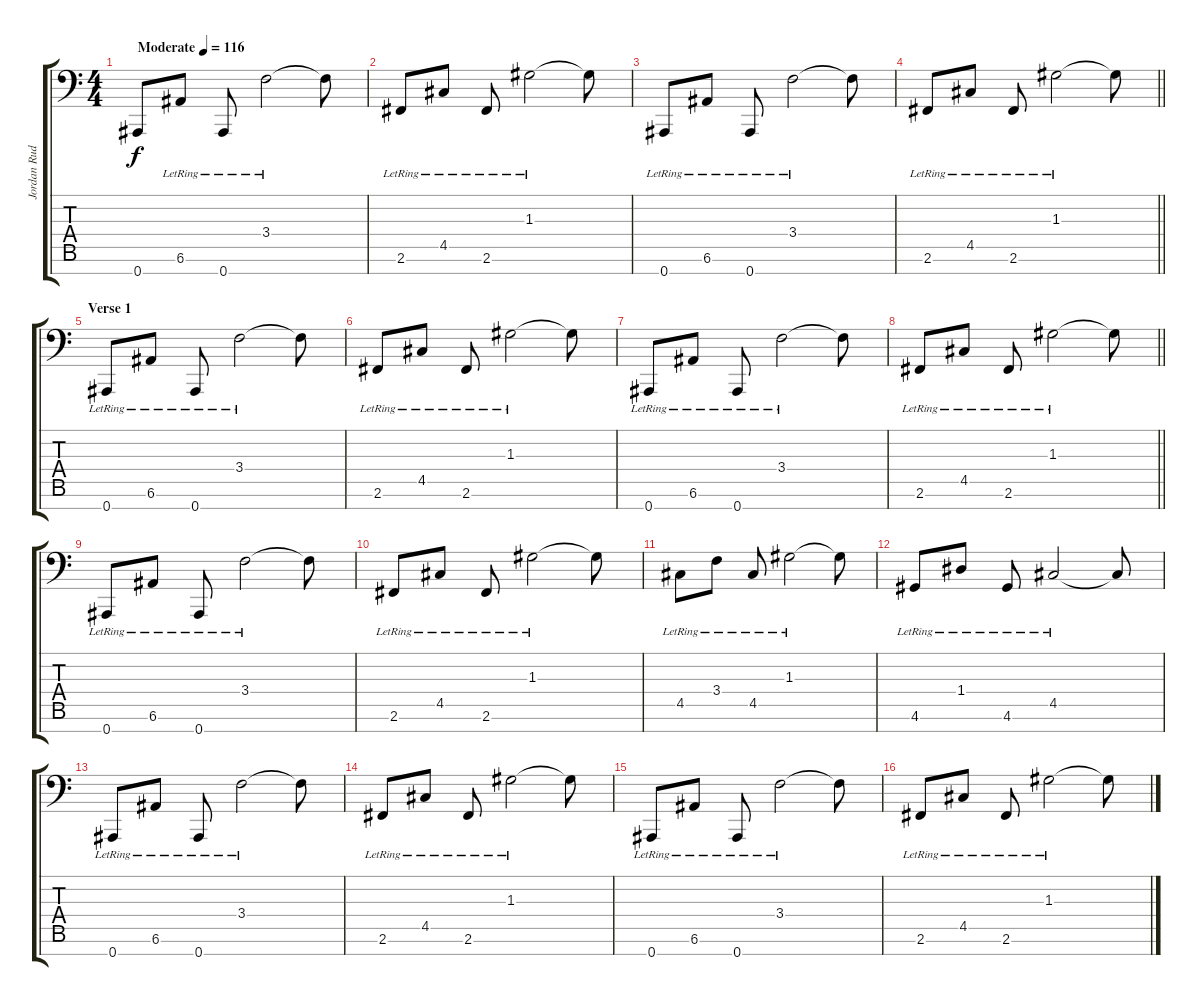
\track ("Jordan Rudess [Piano]" "Jordan Rud") {instrument acousticgrandpiano}
\staff {score tabs}
\tuning (E4 B3 G3 D3 A2 E2 Bb1) {hide}
\ts (4 4)
\tempo (116 "Moderate")
\clef f4
\ks c
0.7.8{dy f instrument acousticgrandpiano} 6.6{lr}.8 0.7{lr}.8 3.4{lr}.2 3.4{t}.8 |
2.6{lr}.8 4.5{lr}.8 2.6{lr}.8 1.3{lr}.2 1.3{t}.8 |
0.7{lr}.8 6.6{lr}.8 0.7{lr}.8 3.4{lr}.2 3.4{t}.8 |
\barLineRight lightlight
2.6{lr}.8 4.5{lr}.8 2.6{lr}.8 1.3{lr}.2 1.3{t}.8 |
\section ("" "Verse 1")
0.7{lr}.8 6.6{lr}.8 0.7{lr}.8 3.4{lr}.2 3.4{t}.8 |
2.6{lr}.8 4.5{lr}.8 2.6{lr}.8 1.3{lr}.2 1.3{t}.8 |
0.7{lr}.8 6.6{lr}.8 0.7{lr}.8 3.4{lr}.2 3.4{t}.8 |
\barLineRight lightlight
2.6{lr}.8 4.5{lr}.8 2.6{lr}.8 1.3{lr}.2 1.3{t}.8 |
0.7{lr}.8 6.6{lr}.8 0.7{lr}.8 3.4{lr}.2 3.4{t}.8 |
2.6{lr}.8 4.5{lr}.8 2.6{lr}.8 1.3{lr}.2 1.3{t}.8 |
4.5{lr}.8 3.4{lr}.8 4.5{lr}.8 1.3{lr}.2 1.3{t}.8 |
4.6{lr}.8 1.4{lr}.8 4.6{lr}.8 4.5{lr}.2 4.5{t}.8 |
0.7{lr}.8 6.6{lr}.8 0.7{lr}.8 3.4{lr}.2 3.4{t}.8 |
2.6{lr}.8 4.5{lr}.8 2.6{lr}.8 1.3{lr}.2 1.3{t}.8 |
0.7{lr}.8 6.6{lr}.8 0.7{lr}.8 3.4{lr}.2 3.4{t}.8 |
2.6{lr}.8 4.5{lr}.8 2.6{lr}.8 1.3{lr}.2 1.3{t}.8
